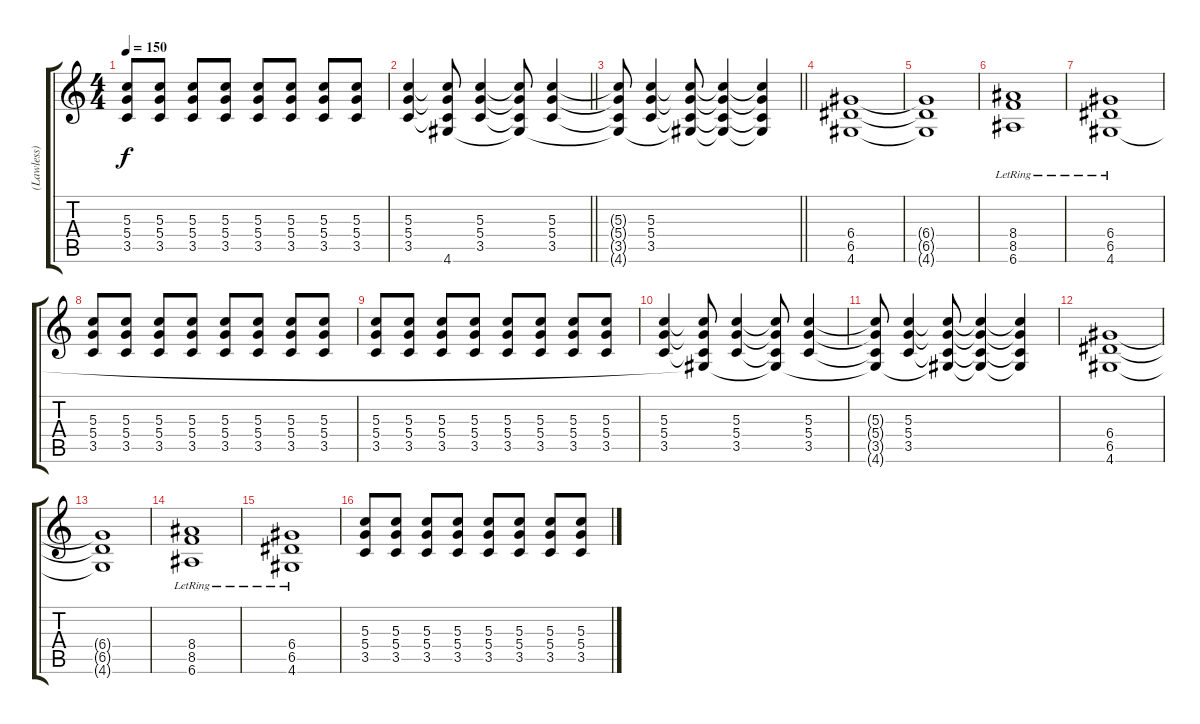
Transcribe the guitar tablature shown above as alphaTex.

\track ("(Lawless) Rhythm Guitar" "(Lawless) ") {instrument distortionguitar}
\staff {score tabs}
\tuning (E4 B3 G3 D3 A2 E2) {hide}
\ts (4 4)
\tempo 150
\clef g2
\ks c
(5.3 5.4 3.5).8{dy f} (5.3 5.4 3.5).8 (5.3 5.4 3.5).8 (5.3 5.4 3.5).8 (5.3 5.4 3.5).8 (5.3 5.4 3.5).8 (5.3 5.4 3.5).8 (5.3 5.4 3.5).8 |
\barLineRight lightlight
(5.3 5.4 3.5).4 (5.3{t} 5.4{t} 3.5{t} 4.6{t}).8 (5.3 5.4 3.5).4 (5.3{t} 5.4{t} 3.5{t} 4.6{t}).8 (5.3 5.4 3.5).4 |
\barLineRight lightlight
(5.3{t} 5.4{t} 3.5{t} 4.6{t}).8 (5.3 5.4 3.5).4 (5.3{t} 5.4{t} 3.5{t} 4.6{t}).8 (5.3{t} 5.4{t} 3.5{t} 4.6{t}).4 (5.3{t} 5.4{t} 3.5{t} 4.6{t}).4 |
(6.4 6.5 4.6).1 |
(6.4{t} 6.5{t} 4.6{t}).1 |
(8.4{lr} 8.5 6.6{lr}).1 |
(6.4 6.5 4.6{lr}).1 |
(5.3 5.4 3.5).8 (5.3 5.4 3.5).8 (5.3 5.4 3.5).8 (5.3 5.4 3.5).8 (5.3 5.4 3.5).8 (5.3 5.4 3.5).8 (5.3 5.4 3.5).8 (5.3 5.4 3.5).8 |
(5.3 5.4 3.5).8 (5.3 5.4 3.5).8 (5.3 5.4 3.5).8 (5.3 5.4 3.5).8 (5.3 5.4 3.5).8 (5.3 5.4 3.5).8 (5.3 5.4 3.5).8 (5.3 5.4 3.5).8 |
(5.3 5.4 3.5).4 (5.3{t} 5.4{t} 3.5{t} 4.6{t}).8 (5.3 5.4 3.5).4 (5.3{t} 5.4{t} 3.5{t} 4.6{t}).8 (5.3 5.4 3.5).4 |
(5.3{t} 5.4{t} 3.5{t} 4.6{t}).8 (5.3 5.4 3.5).4 (5.3{t} 5.4{t} 3.5{t} 4.6{t}).8 (5.3{t} 5.4{t} 3.5{t} 4.6{t}).4 (5.3{t} 5.4{t} 3.5{t} 4.6{t}).4 |
(6.4 6.5 4.6).1 |
(6.4{t} 6.5{t} 4.6{t}).1 |
(8.4{lr} 8.5 6.6{lr}).1 |
(6.4 6.5 4.6{lr}).1 |
(5.3 5.4 3.5).8 (5.3 5.4 3.5).8 (5.3 5.4 3.5).8 (5.3 5.4 3.5).8 (5.3 5.4 3.5).8 (5.3 5.4 3.5).8 (5.3 5.4 3.5).8 (5.3 5.4 3.5).8
